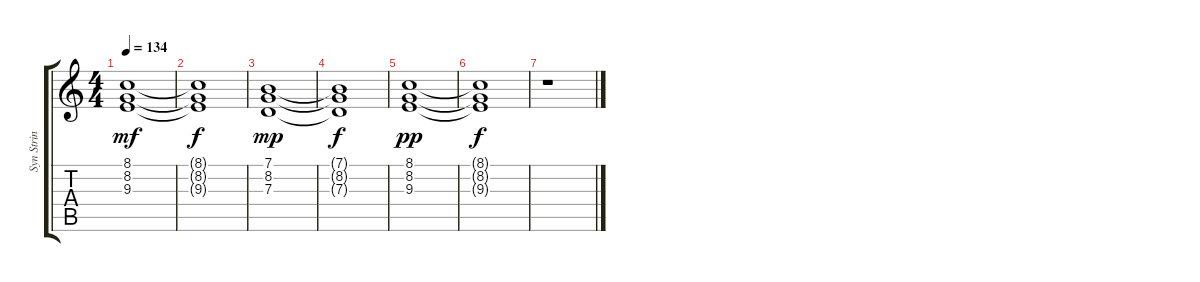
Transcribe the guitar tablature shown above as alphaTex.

\track ("Syn Strin" "Syn Strin") {instrument synthstrings1}
\staff {score tabs}
\tuning (E4 B3 G3 D3 A2 E2) {hide}
\ts (4 4)
\tempo 134
\clef g2
\ks c
(8.1 8.2 9.3).1{dy mf} |
(8.1{t} 8.2{t} 9.3{t}).1{dy f} |
(7.1 8.2 7.3).1{dy mp} |
(7.1{t} 8.2{t} 7.3{t}).1{dy f} |
(8.1 8.2 9.3).1{dy pp} |
(8.1{t} 8.2{t} 9.3{t}).1{dy f} |
r.1
